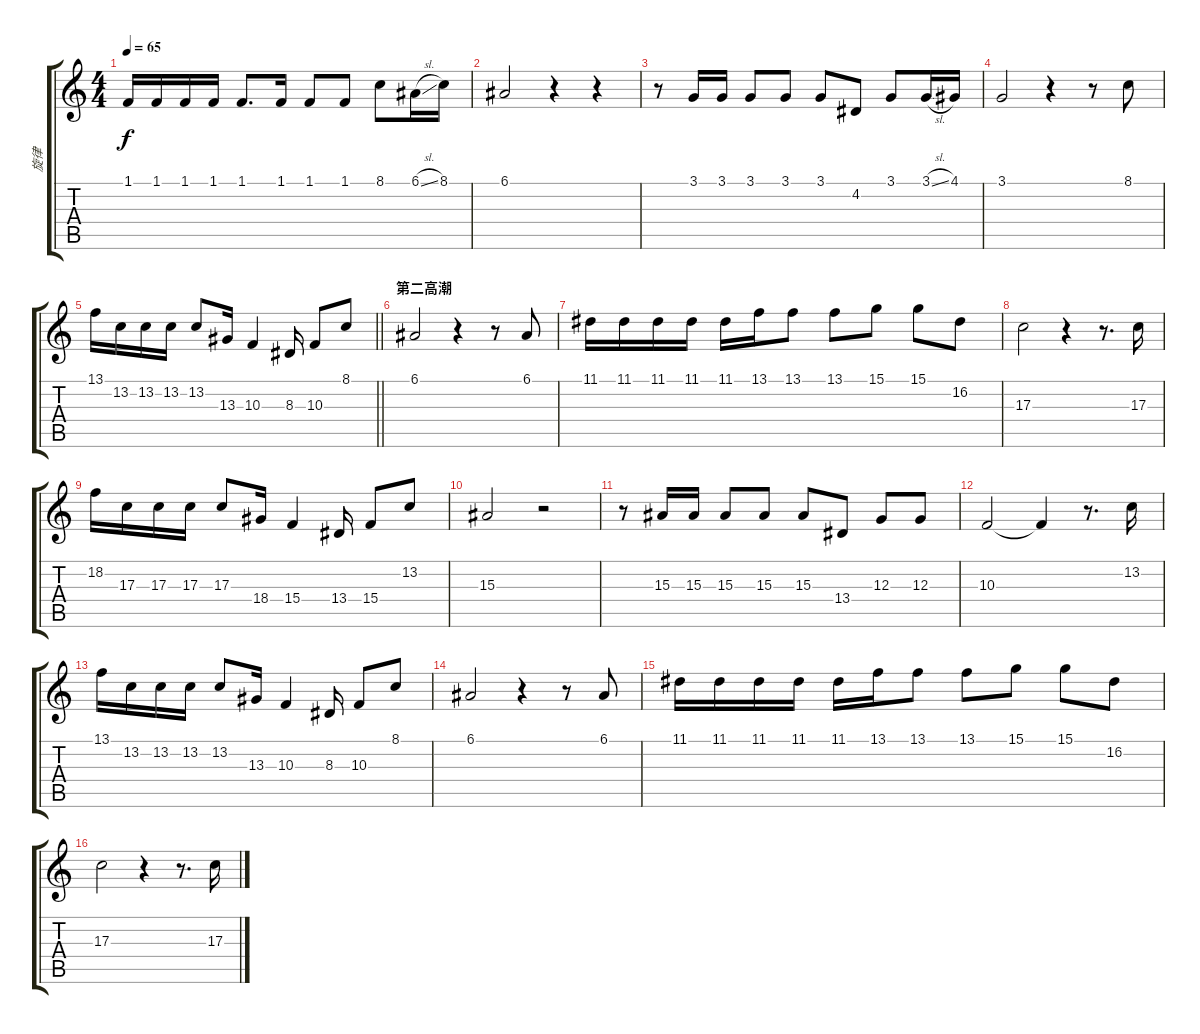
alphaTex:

\track ("旋律" "旋律") {instrument voiceoohs}
\staff {score tabs}
\tuning (E4 B3 G3 D3 A2 E2) {hide}
\ts (4 4)
\tempo 65
\clef g2
\ks c
1.1.16{dy f} 1.1.16 1.1.16 1.1.16 1.1.8{d} 1.1.16 1.1.8 1.1.8 8.1.8 6.1{sl}.16 8.1.16 |
6.1.2 r.4 r.4 |
r.8 3.1.16 3.1.16 3.1.8 3.1.8 3.1.8 4.2.8 3.1.8 3.1{sl}.16 4.1.16 |
3.1.2 r.4 r.8 8.1.8 |
\barLineRight lightlight
13.1.16 13.2.16 13.2.16 13.2.16 13.2.8 13.3.16 10.3.4 8.3.16 10.3.8 8.1.8 |
\section ("" "第二高潮")
6.1.2 r.4 r.8 6.1.8 |
11.1.16 11.1.16 11.1.16 11.1.16 11.1.16 13.1.16 13.1.8 13.1.8 15.1.8 15.1.8 16.2.8 |
17.3.2 r.4 r.8{d} 17.3.16 |
18.2.16 17.3.16 17.3.16 17.3.16 17.3.8 18.4.16 15.4.4 13.4.16 15.4.8 13.2.8 |
15.3.2 r.2 |
r.8 15.3.16 15.3.16 15.3.8 15.3.8 15.3.8 13.4.8 12.3.8 12.3.8 |
10.3.2 10.3{t}.4 r.8{d} 13.2.16 |
13.1.16 13.2.16 13.2.16 13.2.16 13.2.8 13.3.16 10.3.4 8.3.16 10.3.8 8.1.8 |
6.1.2 r.4 r.8 6.1.8 |
11.1.16 11.1.16 11.1.16 11.1.16 11.1.16 13.1.16 13.1.8 13.1.8 15.1.8 15.1.8 16.2.8 |
17.3.2 r.4 r.8{d} 17.3.16
